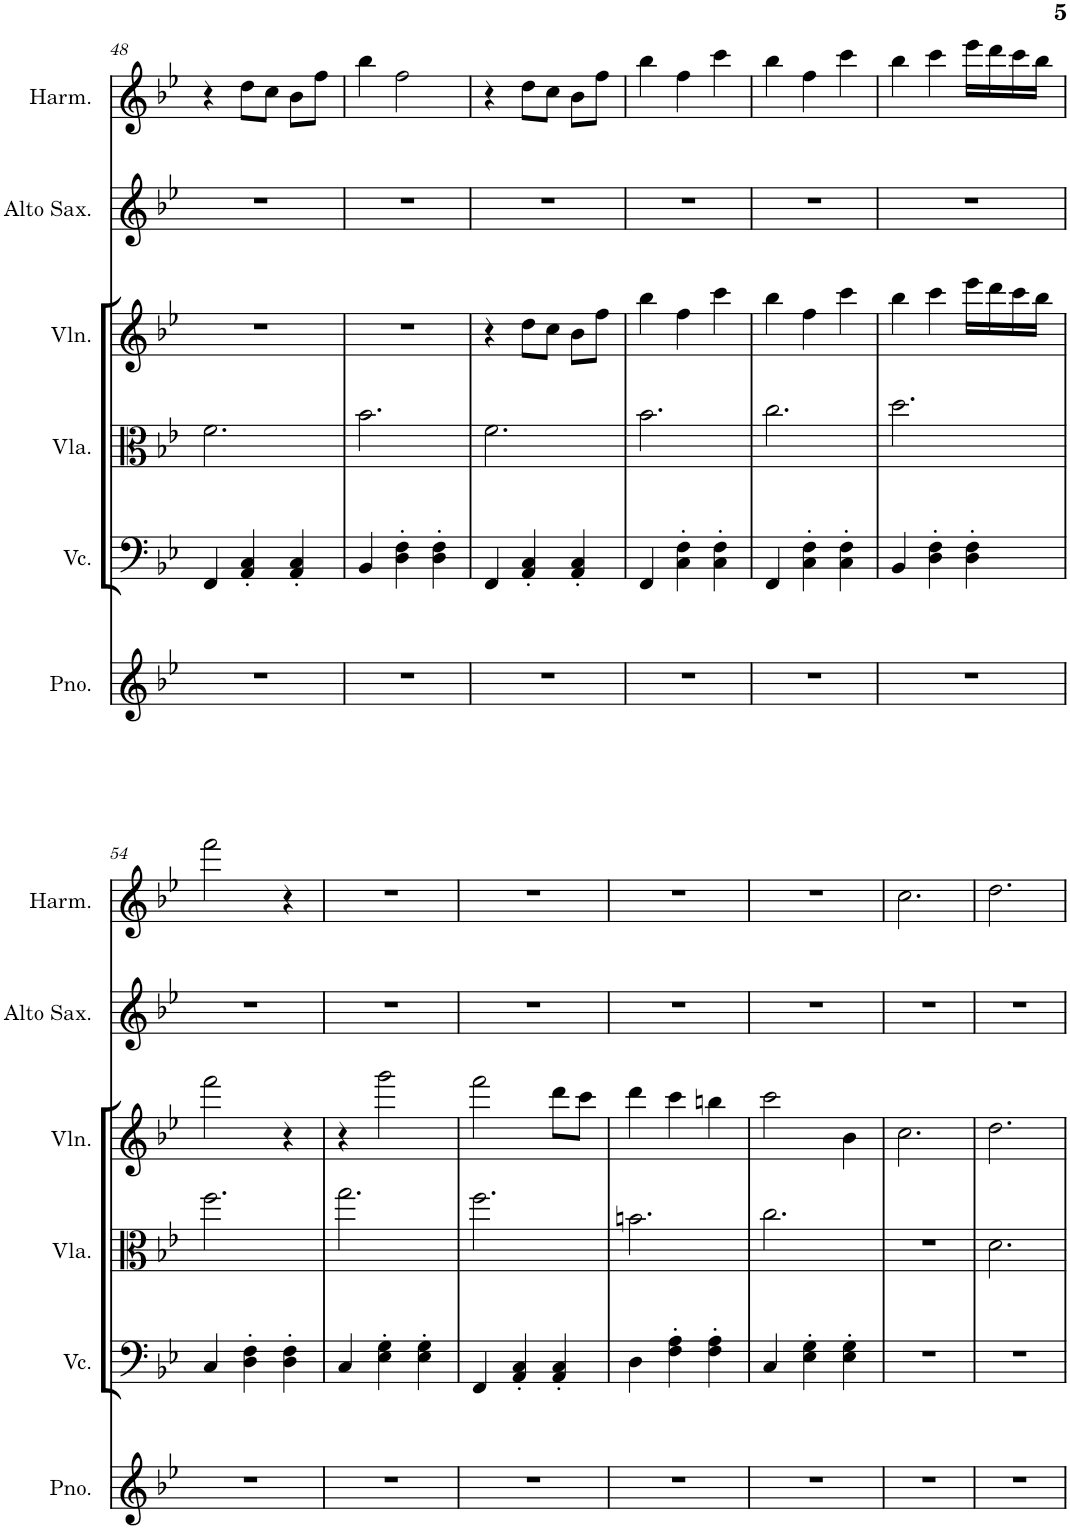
**kern	**kern	**kern	**kern	**kern	**kern
*part6	*part5	*part4	*part3	*part2	*part1
*staff6	*staff5	*staff4	*staff3	*staff2	*staff1
*I"Piano	*I"Cello	*I"Viola	*I"Violin	*I"Alto Saxophone	*I"Harmonica
*I'Pno.	*	*I'Vla.	*I'Vln.	*I'Alto Sax.	*I'Harm.
!!LO:PB:g=z
*clefG2	*clefF4	*clefC3	*clefG2	*clefG2	*clefG2
*	*	*	*	*Trd5c9	*
*k[b-e-]	*k[b-e-]	*k[b-e-]	*k[b-e-]	*k[b-e-]	*k[b-e-]
*M3/4	*M3/4	*M3/4	*M3/4	*M3/4	*M3/4
=48	=48	=48	=48	=48	=48
2.r	4FF/	2.f\	2.r	2.r	4r
.	4AA/' 4C/'	.	.	.	8dd\L
.	.	.	.	.	8cc\J
.	4AA/' 4C/'	.	.	.	8b-\L
.	.	.	.	.	8ff\J
=49	=49	=49	=49	=49	=49
2.r	4BB-/	2.b-\	2.r	2.r	4bb-\
.	4D\' 4F\'	.	.	.	2ff\
.	4D\' 4F\'	.	.	.	.
=50	=50	=50	=50	=50	=50
2.r	4FF/	2.f\	4r	2.r	4r
.	4AA/' 4C/'	.	8dd\L	.	8dd\L
.	.	.	8cc\J	.	8cc\J
.	4AA/' 4C/'	.	8b-\L	.	8b-\L
.	.	.	8ff\J	.	8ff\J
=51	=51	=51	=51	=51	=51
2.r	4FF/	2.b-\	4bb-\	2.r	4bb-\
.	4C\' 4F\'	.	4ff\	.	4ff\
.	4C\' 4F\'	.	4ccc\	.	4ccc\
=52	=52	=52	=52	=52	=52
2.r	4FF/	2.cc\	4bb-\	2.r	4bb-\
.	4C\' 4F\'	.	4ff\	.	4ff\
.	4C\' 4F\'	.	4ccc\	.	4ccc\
=53	=53	=53	=53	=53	=53
2.r	4BB-/	2.dd\	4bb-\	2.r	4bb-\
.	4D\' 4F\'	.	4ccc\	.	4ccc\
.	4D\' 4F\'	.	16eee-\LL	.	16eee-\LL
.	.	.	16ddd\	.	16ddd\
.	.	.	16ccc\	.	16ccc\
.	.	.	16bb-\JJ	.	16bb-\JJ
!!LO:LB:g=z
=54	=54	=54	=54	=54	=54
2.r	4C/	2.ff\	2fff\	2.r	2fff\
.	4D\' 4F\'	.	.	.	.
.	4D\' 4F\'	.	4r	.	4r
=55	=55	=55	=55	=55	=55
2.r	4C/	2.gg\	4r	2.r	2.r
.	4E-\' 4G\'	.	2ggg\	.	.
.	4E-\' 4G\'	.	.	.	.
=56	=56	=56	=56	=56	=56
2.r	4FF/	2.ff\	2fff\	2.r	2.r
.	4AA/' 4C/'	.	.	.	.
.	4AA/' 4C/'	.	8ddd\L	.	.
.	.	.	8ccc\J	.	.
=57	=57	=57	=57	=57	=57
2.r	4D\	2.bn\	4ddd\	2.r	2.r
.	4F\' 4A\'	.	4ccc\	.	.
.	4F\' 4A\'	.	4bbn\	.	.
=58	=58	=58	=58	=58	=58
2.r	4C/	2.cc\	2ccc\	2.r	2.r
.	4E-\' 4G\'	.	.	.	.
.	4E-\' 4G\'	.	4b-\	.	.
=59	=59	=59	=59	=59	=59
2.r	2.r	2.r	2.cc\	2.r	2.cc\
=60	=60	=60	=60	=60	=60
2.r	2.r	2.d\	2.dd\	2.r	2.dd\
=	=	=	=	=	=
*-	*-	*-	*-	*-	*-
